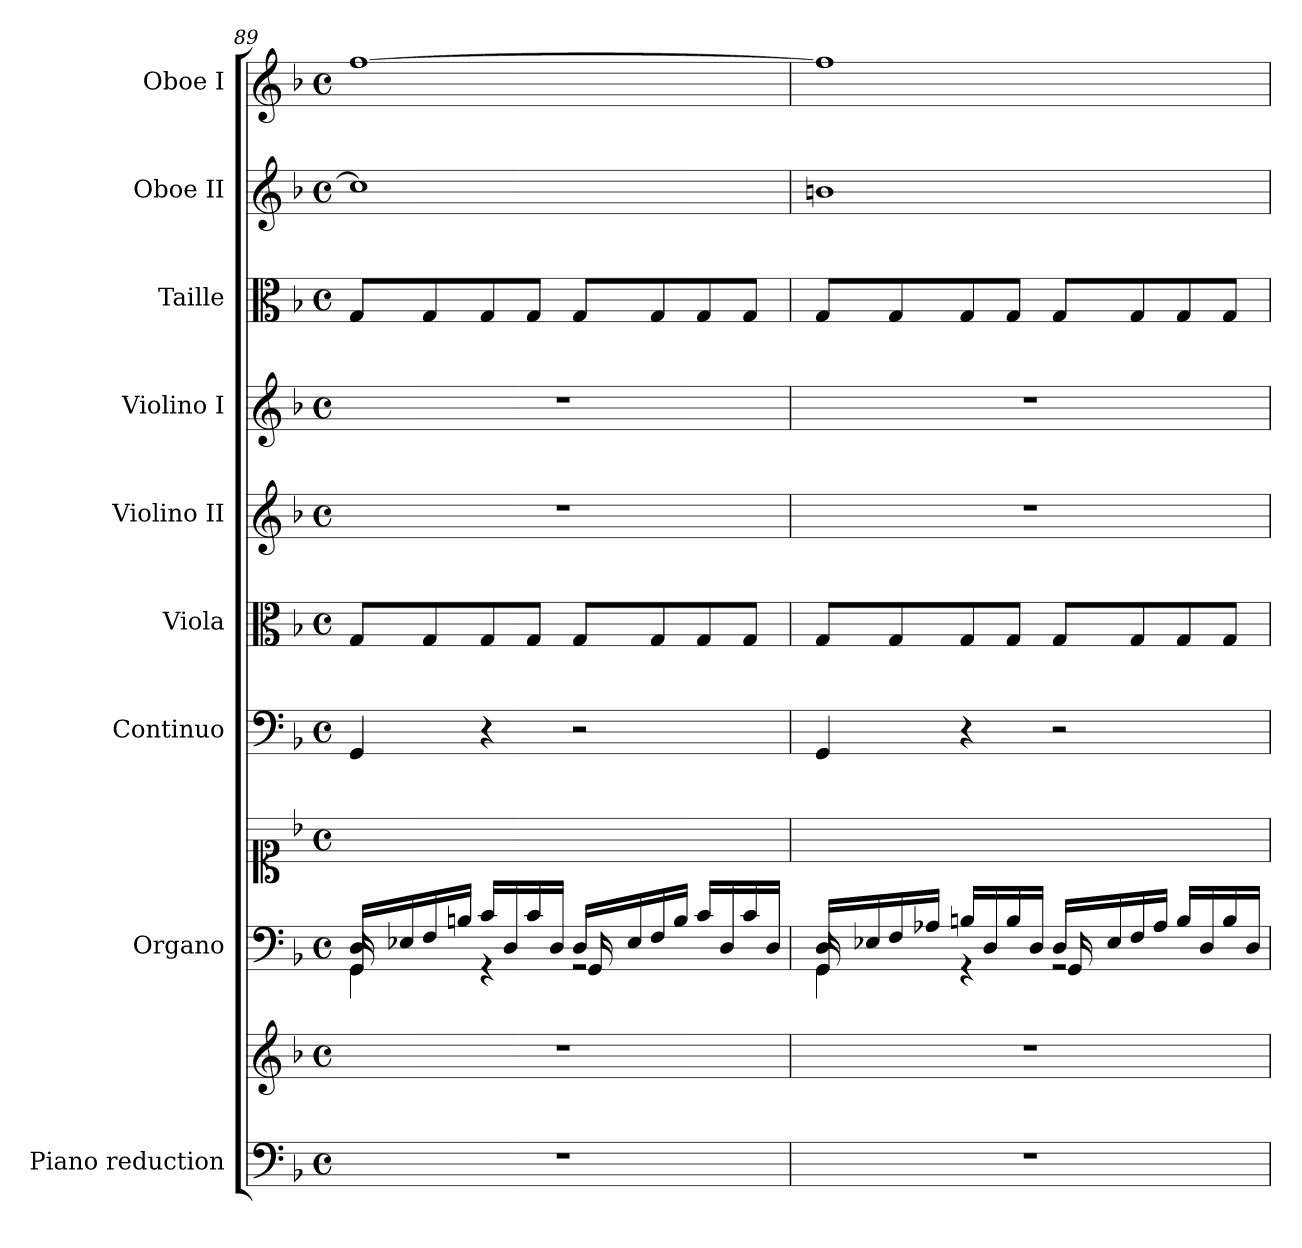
**kern	**kern	**kern	**kern	**kern	**kern	**kern	**kern	**kern	**kern	**kern
*part9	*part9	*part8	*part8	*part7	*part6	*part5	*part4	*part3	*part2	*part1
*staff11	*staff10	*staff9	*staff8	*staff7	*staff6	*staff5	*staff4	*staff3	*staff2	*staff1
*I"Piano reduction	*	*I"Organo	*	*I"Continuo	*I"Viola	*I"Violino II	*I"Violino I	*I"Taille	*I"Oboe II	*I"Oboe I
*I'Pno	*	*	*	*	*I'Vla	*I'Vln	*I'Vln	*	*I'Ob	*I'Ob
*clefF4	*clefG2	*clefF4	*clefC1	*clefF4	*clefC3	*clefG2	*clefG2	*clefC3	*clefG2	*clefG2
*k[b-]	*k[b-]	*k[b-]	*k[b-]	*k[b-]	*k[b-]	*k[b-]	*k[b-]	*k[b-]	*k[b-]	*k[b-]
*M4/4	*M4/4	*M4/4	*M4/4	*M4/4	*M4/4	*M4/4	*M4/4	*M4/4	*M4/4	*M4/4
*met(c)	*met(c)	*met(c)	*met(c)	*met(c)	*met(c)	*met(c)	*met(c)	*met(c)	*met(c)	*met(c)
=89	=89	=89	=89	=89	=89	=89	=89	=89	=89	=89
*	*	*^	*	*	*	*	*	*	*	*
*	*	*	*^	*	*	*	*	*	*	*	*
1r	1r	16D/LL	4GG\	16GG/	1ryy	4GG/	8G/L	1r	1r	8G/L	1cc]	[1ff
.	.	16E-X/	.	16ryy	.	.	.	.	.	.	.	.
.	.	16F/	.	8ryy	.	.	8G/	.	.	8G/	.	.
.	.	16Bn/JJ	.	.	.	.	.	.	.	.	.	.
.	.	16c/LL	4rGG	4ryy	.	4r	8G/	.	.	8G/	.	.
.	.	16D/	.	.	.	.	.	.	.	.	.	.
.	.	16c/	.	.	.	.	8G/J	.	.	8G/J	.	.
.	.	16D/JJ	.	.	.	.	.	.	.	.	.	.
.	.	16D/LL	2rGG	16GG/	.	2r	8G/L	.	.	8G/L	.	.
.	.	16E-/	.	16ryy	.	.	.	.	.	.	.	.
.	.	16F/	.	8ryy	.	.	8G/	.	.	8G/	.	.
.	.	16B/JJ	.	.	.	.	.	.	.	.	.	.
.	.	16c/LL	.	4ryy	.	.	8G/	.	.	8G/	.	.
.	.	16D/	.	.	.	.	.	.	.	.	.	.
.	.	16c/	.	.	.	.	8G/J	.	.	8G/J	.	.
.	.	16D/JJ	.	.	.	.	.	.	.	.	.	.
!!LO:PB:g=z
=90	=90	=90	=90	=90	=90	=90	=90	=90	=90	=90	=90	=90
1r	1r	16D/LL	4GG\	16GG/	1ryy	4GG/	8G/L	1r	1r	8G/L	1bn	1ff]
.	.	16E-X/	.	16ryy	.	.	.	.	.	.	.	.
.	.	16F/	.	8ryy	.	.	8G/	.	.	8G/	.	.
.	.	16A-X/JJ	.	.	.	.	.	.	.	.	.	.
.	.	16Bn/LL	4rGG	4ryy	.	4r	8G/	.	.	8G/	.	.
.	.	16D/	.	.	.	.	.	.	.	.	.	.
.	.	16B/	.	.	.	.	8G/J	.	.	8G/J	.	.
.	.	16D/JJ	.	.	.	.	.	.	.	.	.	.
.	.	16D/LL	2rGG	16GG/	.	2r	8G/L	.	.	8G/L	.	.
.	.	16E-/	.	16ryy	.	.	.	.	.	.	.	.
.	.	16F/	.	8ryy	.	.	8G/	.	.	8G/	.	.
.	.	16A-/JJ	.	.	.	.	.	.	.	.	.	.
.	.	16B/LL	.	4ryy	.	.	8G/	.	.	8G/	.	.
.	.	16D/	.	.	.	.	.	.	.	.	.	.
.	.	16B/	.	.	.	.	8G/J	.	.	8G/J	.	.
.	.	16D/JJ	.	.	.	.	.	.	.	.	.	.
*	*	*v	*v	*v	*	*	*	*	*	*	*	*
=	=	=	=	=	=	=	=	=	=	=
*-	*-	*-	*-	*-	*-	*-	*-	*-	*-	*-
